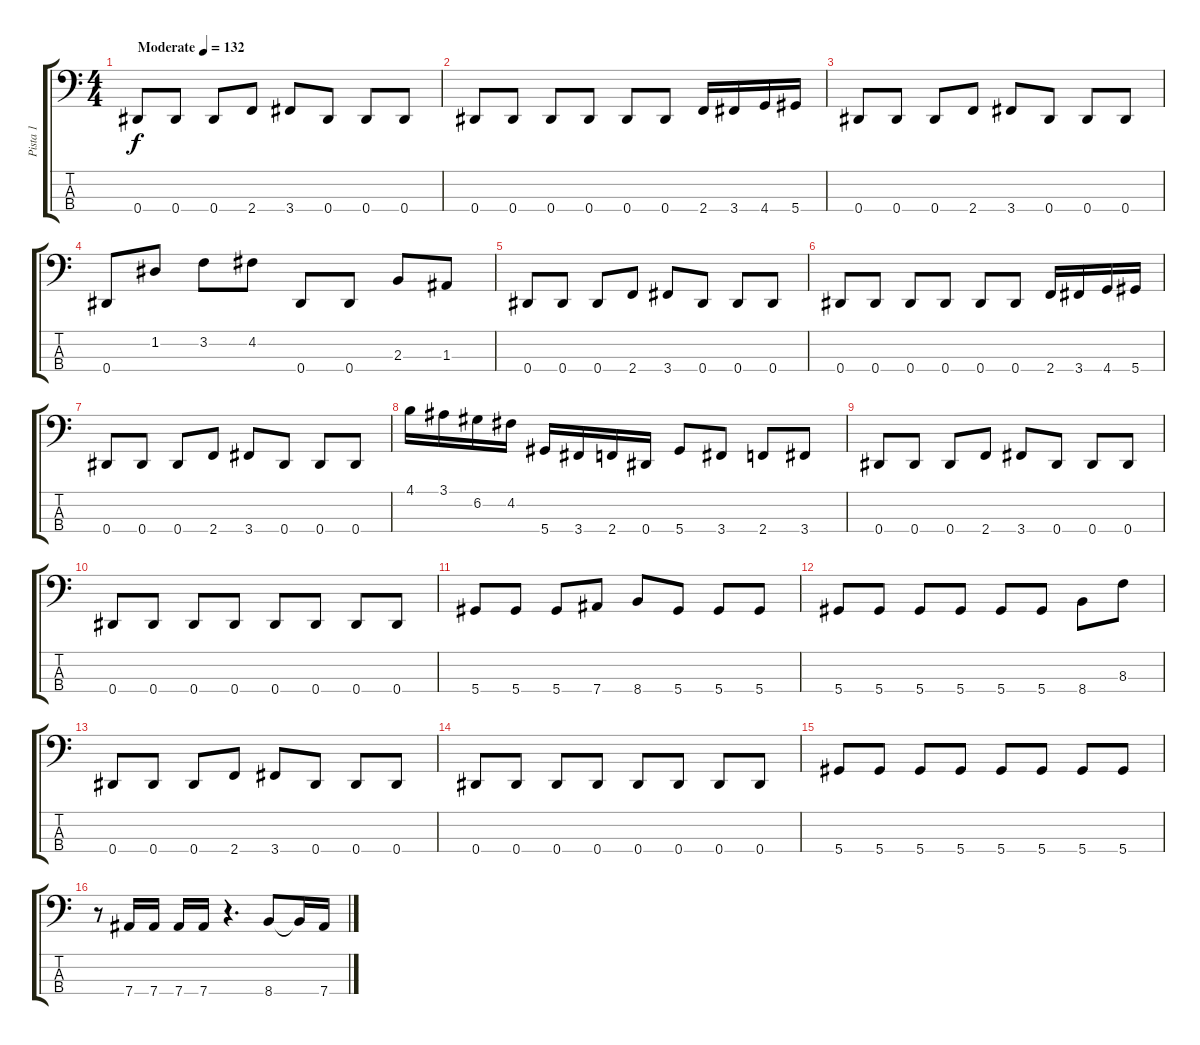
\track ("Pista 1" "Pista 1") {instrument electricbassfinger}
\staff {score tabs}
\tuning (G2 D2 A1 Eb1) {hide}
\ts (4 4)
\tempo (132 "Moderate")
\clef f4
\ks c
0.4.8{dy f instrument electricbassfinger} 0.4.8 0.4.8 2.4.8 3.4.8 0.4.8 0.4.8 0.4.8 |
0.4.8 0.4.8 0.4.8 0.4.8 0.4.8 0.4.8 2.4.16 3.4.16 4.4.16 5.4.16 |
0.4.8 0.4.8 0.4.8 2.4.8 3.4.8 0.4.8 0.4.8 0.4.8 |
0.4.8 1.2.8 3.2.8 4.2.8 0.4.8 0.4.8 2.3.8 1.3.8 |
0.4.8 0.4.8 0.4.8 2.4.8 3.4.8 0.4.8 0.4.8 0.4.8 |
0.4.8 0.4.8 0.4.8 0.4.8 0.4.8 0.4.8 2.4.16 3.4.16 4.4.16 5.4.16 |
0.4.8 0.4.8 0.4.8 2.4.8 3.4.8 0.4.8 0.4.8 0.4.8 |
4.1.16 3.1.16 6.2.16 4.2.16 5.4.16 3.4.16 2.4.16 0.4.16 5.4.8 3.4.8 2.4.8 3.4.8 |
0.4.8 0.4.8 0.4.8 2.4.8 3.4.8 0.4.8 0.4.8 0.4.8 |
0.4.8 0.4.8 0.4.8 0.4.8 0.4.8 0.4.8 0.4.8 0.4.8 |
5.4.8 5.4.8 5.4.8 7.4.8 8.4.8 5.4.8 5.4.8 5.4.8 |
5.4.8 5.4.8 5.4.8 5.4.8 5.4.8 5.4.8 8.4.8 8.3.8 |
0.4.8 0.4.8 0.4.8 2.4.8 3.4.8 0.4.8 0.4.8 0.4.8 |
0.4.8 0.4.8 0.4.8 0.4.8 0.4.8 0.4.8 0.4.8 0.4.8 |
5.4.8 5.4.8 5.4.8 5.4.8 5.4.8 5.4.8 5.4.8 5.4.8 |
r.8 7.4.16 7.4.16 7.4.16 7.4.16 r.4{d} 8.4.8 8.4{t}.16 7.4.16
